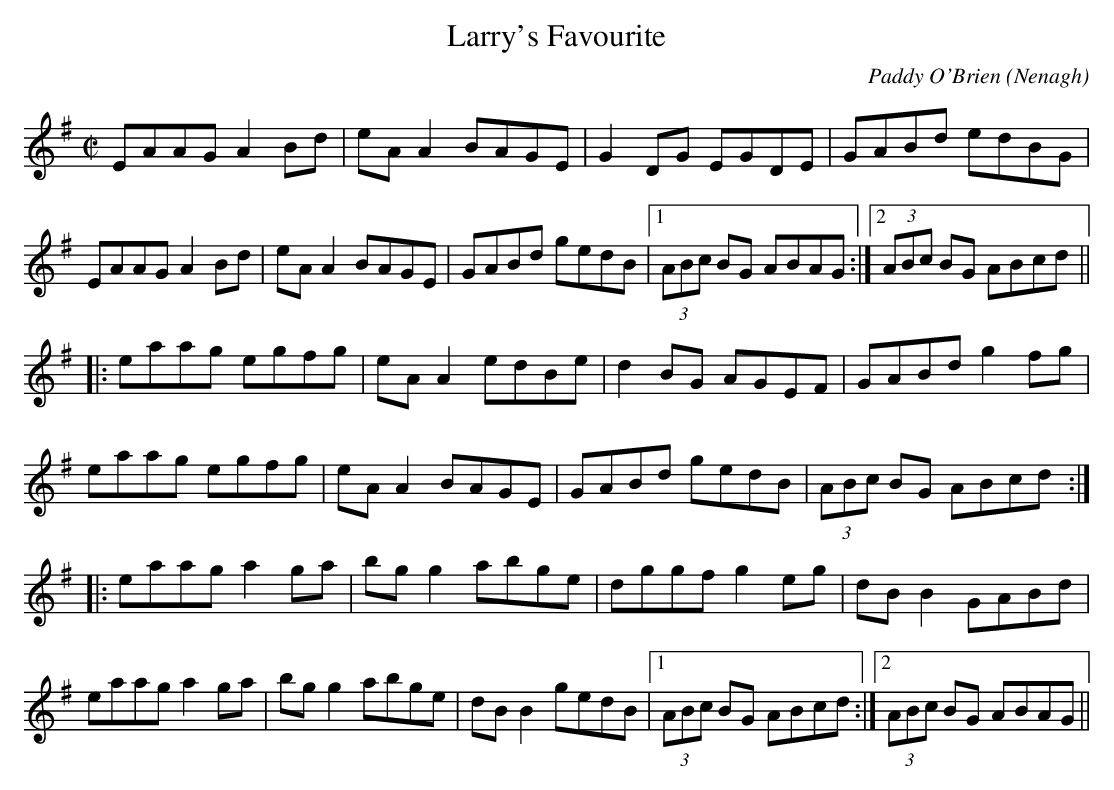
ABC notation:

X:1
T:Larry's Favourite
C:Paddy O'Brien (Nenagh)
M:C|
K:Ador
EAAG A2Bd|eAA2 BAGE|G2DG EGDE|GABd edBG|
EAAG A2Bd|eAA2 BAGE|GABd gedB|1 (3ABc BG ABAG:|2 (3ABc BG ABcd||
|:eaag egfg|eAA2 edBe|d2BG AGEF|GABd g2fg|
eaag egfg|eAA2 BAGE|GABd gedB|(3ABc BG ABcd:|
|:eaag a2ga|bgg2 abge|dggf g2eg|dBB2 GABd|
eaag a2ga|bgg2 abge|dBB2 gedB|1 (3ABc BG ABcd:|2 (3ABc BG ABAG||
